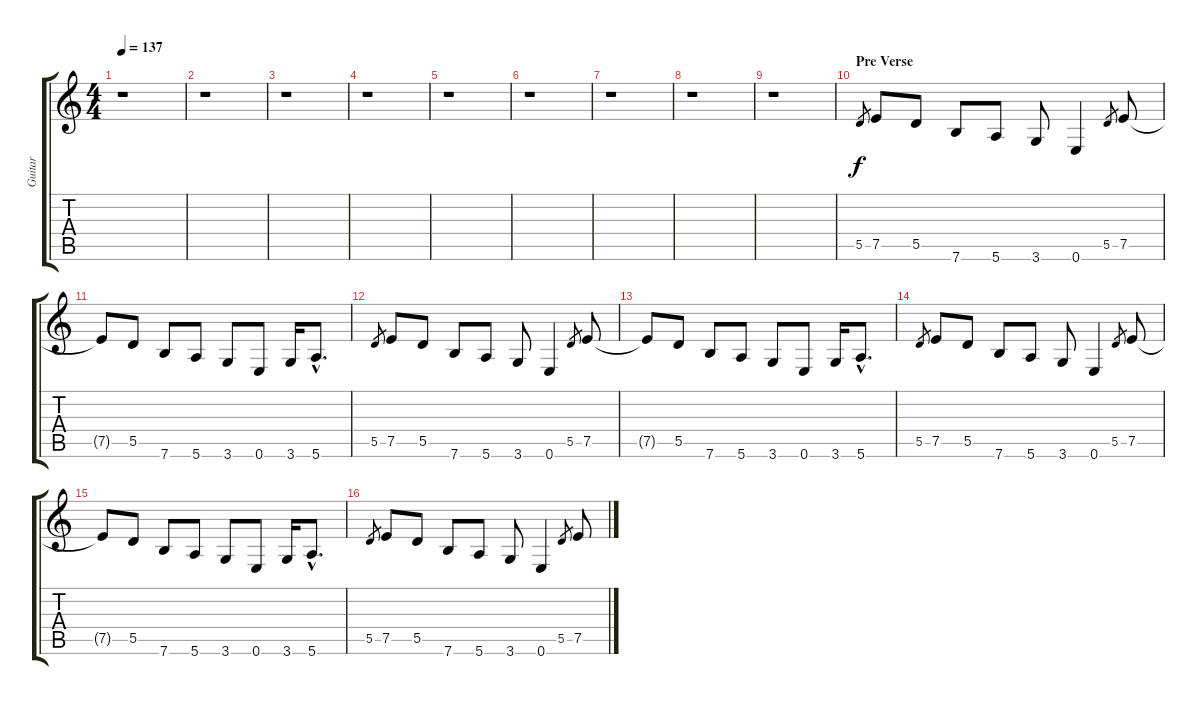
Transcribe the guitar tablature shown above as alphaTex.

\track ("Guitar" "Guitar") {instrument distortionguitar}
\staff {score tabs}
\tuning (E4 B3 G3 D3 A2 E2) {hide}
\ts (4 4)
\tempo 137
\clef g2
\ks c
r.1{dy f} |
r.1 |
r.1 |
r.1 |
r.1 |
r.1 |
r.1 |
r.1 |
r.1 |
\section ("" "Pre Verse")
5.5.8{gr} 7.5.8 5.5.8 7.6.8 5.6.8 3.6.8 0.6.4 5.5.8{gr} 7.5.8 |
7.5{t}.8 5.5.8 7.6.8 5.6.8 3.6.8 0.6.8 3.6.16 5.6{hac}.8{d} |
5.5.8{gr} 7.5.8 5.5.8 7.6.8 5.6.8 3.6.8 0.6.4 5.5.8{gr} 7.5.8 |
7.5{t}.8 5.5.8 7.6.8 5.6.8 3.6.8 0.6.8 3.6.16 5.6{hac}.8{d} |
5.5.8{gr} 7.5.8 5.5.8 7.6.8 5.6.8 3.6.8 0.6.4 5.5.8{gr} 7.5.8 |
7.5{t}.8 5.5.8 7.6.8 5.6.8 3.6.8 0.6.8 3.6.16 5.6{hac}.8{d} |
5.5.8{gr} 7.5.8 5.5.8 7.6.8 5.6.8 3.6.8 0.6.4 5.5.8{gr} 7.5.8
